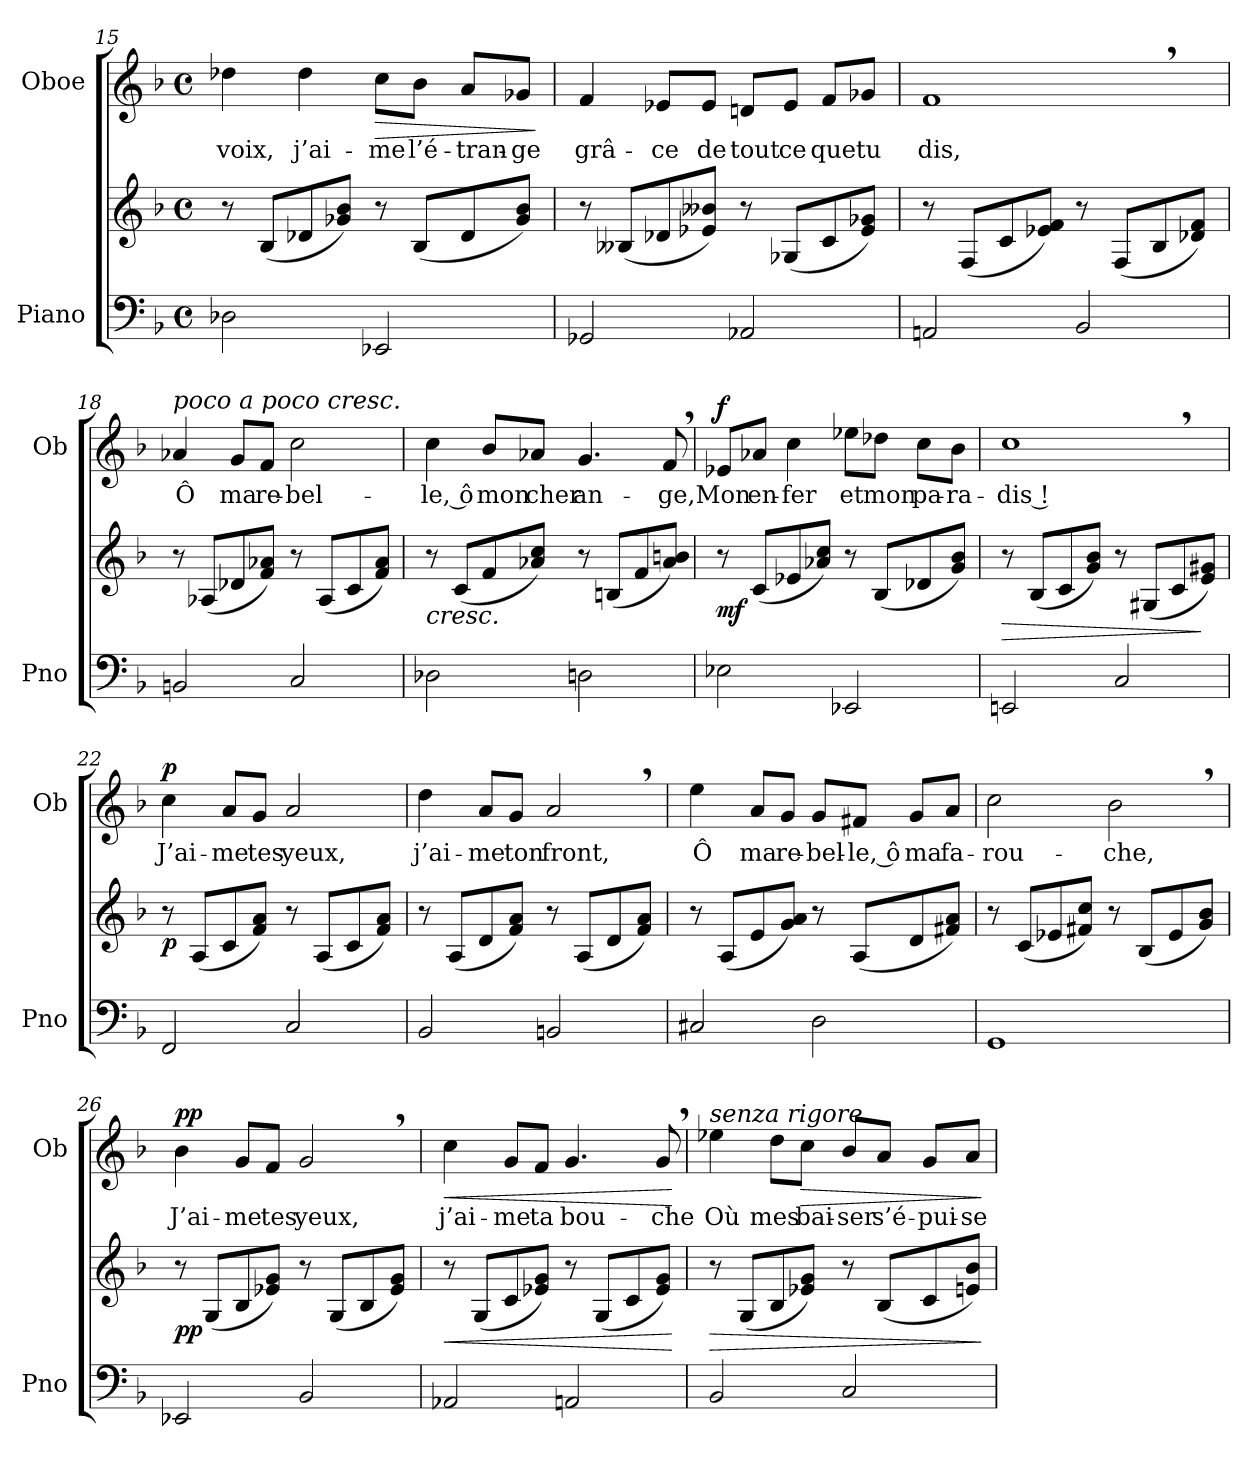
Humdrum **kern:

**kern	**kern	**dynam	**kern	**text	**dynam
*part2	*part2	*part2	*part1	*part1	*part1
*staff3	*staff2	*staff2/3	*staff1	*staff1	*staff1
*I"Piano	*	*	*I"Oboe	*	*
*I'Pno	*	*	*I'Ob	*	*
*clefF4	*clefG2	*	*clefG2	*	*
*k[b-]	*k[b-]	*	*k[b-]	*	*
*M4/4	*M4/4	*	*M4/4	*	*
*met(c)	*met(c)	*	*met(c)	*	*
=15	=15	=15	=15	=15	=15
!	!	!	!	!LO:LY:b	!
2D-X\	8r	.	4dd-X\	voix,	.
.	(8B-/L	.	.	.	.
!	!	!	!	!LO:LY:b	!
.	8d-X/	.	4dd-\	j’ai-	.
.	8g-X/ 8b-/J)	.	.	.	.
!	!	!	!	!LO:LY:b	!LO:HP:b
2EE-X/	8r	.	8cc\L	-me	>
!	!	!	!	!LO:LY:b	!
.	(8B-/L	.	8b-\J	l’é-	.
!	!	!	!	!LO:LY:b	!
.	8d-/	.	8a/L	-tran-	.
!	!	!	!	!LO:LY:b	!
.	8g-/ 8b-/J)	.	8g-X/J	-ge	.
.	.	.	.	.	]
=16	=16	=16	=16	=16	=16
!	!	!	!	!LO:LY:b	!
2GG-X/	8r	.	4f/	grâ-	.
.	(8B--X/L	.	.	.	.
!	!	!	!	!LO:LY:b	!
.	8d-X/	.	8e-X/L	-ce	.
!	!	!	!	!LO:LY:b	!
.	8e-X/ 8b--X/J)	.	8e-/J	de	.
!	!	!	!	!LO:LY:b	!
2AA-X/	8r	.	8dn/L	tout	.
!	!	!	!	!LO:LY:b	!
.	(8G-X/L	.	8e-/J	ce	.
!	!	!	!	!LO:LY:b	!
.	8c/	.	8f/L	que	.
!	!	!	!	!LO:LY:b	!
.	8e-/ 8g-X/J)	.	8g-X/J	tu	.
!!LO:PB:g=z
=17	=17	=17	=17	=17	=17
!	!	!	!	!LO:LY:b	!
2AAn/	8r	.	1f,	dis,	.
.	(8F/L	.	.	.	.
.	8c/	.	.	.	.
.	8e-X/ 8f/J)	.	.	.	.
2BB-/	8r	.	.	.	.
.	(8F/L	.	.	.	.
.	8B-/	.	.	.	.
.	8d-X/ 8f/J)	.	.	.	.
=18	=18	=18	=18	=18	=18
!	!	!	!LO:TX:a:i:t=poco a poco cresc.	!	!
!	!	!	!	!LO:LY:b	!
2BBn/	8r	.	4a-X/	Ô	.
.	(8A-X/L	.	.	.	.
!	!	!	!	!LO:LY:b	!
.	8d-X/	.	8g/L	ma	.
!	!	!	!	!LO:LY:b	!
.	8f/ 8a-X/J)	.	8f/J	re-	.
!	!	!	!	!LO:LY:b	!
2C/	8r	.	2cc\	-bel-	.
.	(8A-/L	.	.	.	.
.	8c/	.	.	.	.
.	8f/ 8a-/J)	.	.	.	.
=19	=19	=19	=19	=19	=19
!	!LO:TX:b:i:t=cresc.	!	!	!	!
!	!	!	!	!LO:LY:b	!
2D-X\	8r	.	4cc\	-le, ô	.
.	(8c/L	.	.	.	.
!	!	!	!	!LO:LY:b	!
.	8f/	.	8b-/L	mon	.
!	!	!	!	!LO:LY:b	!
.	8a-X/ 8cc/J)	.	8a-X/J	cher	.
!	!	!	!	!LO:LY:b	!
2Dn\	8r	.	4.g/	an-	.
.	(8Bn/L	.	.	.	.
.	8f/	.	.	.	.
!	!	!	!	!LO:LY:b	!
.	8a-/ 8bn/J)	.	8f,/	-ge,	.
!!LO:LB:g=z
=20	=20	=20	=20	=20	=20
!	!	!LO:DY:b	!	!LO:LY:b	!LO:DY:a
2E-X\	8r	mf	8e-X/L	Mon	f
!	!	!	!	!LO:LY:b	!
.	(8c/L	.	8a-X/J	en-	.
!	!	!	!	!LO:LY:b	!
.	8e-X/	.	4cc\	-fer	.
.	8a-X/ 8cc/J)	.	.	.	.
!	!	!	!	!LO:LY:b	!
2EE-X/	8r	.	8ee-X\L	et	.
!	!	!	!	!LO:LY:b	!
.	(8B-/L	.	8dd-X\J	mon	.
!	!	!	!	!LO:LY:b	!
.	8d-X/	.	8cc\L	pa-	.
!	!	!	!	!LO:LY:b	!
.	8g/ 8b-/J)	.	8b-\J	-ra-	.
=21	=21	=21	=21	=21	=21
!	!	!LO:HP:b	!	!LO:LY:b	!
2EEn/	8r	>	1cc,	-dis !	.
.	(8B-/L	.	.	.	.
.	8c/	.	.	.	.
.	8g/ 8b-/J)	.	.	.	.
2C/	8r	.	.	.	.
.	(8G#X/L	.	.	.	.
.	8c/	.	.	.	.
.	8e/ 8g#X/J)	]	.	.	.
=22	=22	=22	=22	=22	=22
!	!	!LO:DY:b	!	!LO:LY:b	!LO:DY:a
2FF/	8r	p	4cc\	J’ai-	p
.	(8A/L	.	.	.	.
!	!	!	!	!LO:LY:b	!
.	8c/	.	8a/L	-me	.
!	!	!	!	!LO:LY:b	!
.	8f/ 8a/J)	.	8g/J	tes	.
!	!	!	!	!LO:LY:b	!
2C/	8r	.	2a/	yeux,	.
.	(8A/L	.	.	.	.
.	8c/	.	.	.	.
.	8f/ 8a/J)	.	.	.	.
!!LO:LB:g=z
=23	=23	=23	=23	=23	=23
!	!	!	!	!LO:LY:b	!
2BB-/	8r	.	4dd\	j’ai-	.
.	(8A/L	.	.	.	.
!	!	!	!	!LO:LY:b	!
.	8d/	.	8a/L	-me	.
!	!	!	!	!LO:LY:b	!
.	8f/ 8a/J)	.	8g/J	ton	.
!	!	!	!	!LO:LY:b	!
2BBn/	8r	.	2a,/	front,	.
.	(8A/L	.	.	.	.
.	8d/	.	.	.	.
.	8f/ 8a/J)	.	.	.	.
=24	=24	=24	=24	=24	=24
!	!	!	!	!LO:LY:b	!
2C#X/	8r	.	4ee\	Ô	.
.	(8A/L	.	.	.	.
!	!	!	!	!LO:LY:b	!
.	8e/	.	8a/L	ma	.
!	!	!	!	!LO:LY:b	!
.	8g/ 8a/J)	.	8g/J	re-	.
!	!	!	!	!LO:LY:b	!
2D\	8r	.	8g/L	-bel-	.
!	!	!	!	!LO:LY:b	!
.	(8A/L	.	8f#X/J	-le, ô	.
!	!	!	!	!LO:LY:b	!
.	8d/	.	8g/L	ma	.
!	!	!	!	!LO:LY:b	!
.	8f#X/ 8a/J)	.	8a/J	fa-	.
=25	=25	=25	=25	=25	=25
!	!	!	!	!LO:LY:b	!
1GG	8r	.	2cc\	-rou-	.
.	(8c/L	.	.	.	.
.	8e-X/	.	.	.	.
.	8f#X/ 8cc/J)	.	.	.	.
!	!	!	!	!LO:LY:b	!
.	8r	.	2b-,\	-che,	.
.	(8B-/L	.	.	.	.
.	8e-/	.	.	.	.
.	8g/ 8b-/J)	.	.	.	.
!!LO:LB:g=z
=26	=26	=26	=26	=26	=26
!	!	!LO:DY:b	!	!LO:LY:b	!LO:DY:a
2EE-X/	8r	pp	4b-\	J’ai-	pp
.	(8G/L	.	.	.	.
!	!	!	!	!LO:LY:b	!
.	8B-/	.	8g/L	-me	.
!	!	!	!	!LO:LY:b	!
.	8e-X/ 8g/J)	.	8f/J	tes	.
!	!	!	!	!LO:LY:b	!
2BB-/	8r	.	2g,/	yeux,	.
.	(8G/L	.	.	.	.
.	8B-/	.	.	.	.
.	8e-/ 8g/J)	.	.	.	.
=27	=27	=27	=27	=27	=27
!	!	!LO:HP:b	!	!LO:LY:b	!LO:HP:b
2AA-X/	8r	<	4cc\	j’ai-	<
.	(8G/L	.	.	.	.
!	!	!	!	!LO:LY:b	!
.	8c/	.	8g/L	-me	.
!	!	!	!	!LO:LY:b	!
.	8e-X/ 8g/J)	.	8f/J	ta	.
!	!	!	!	!LO:LY:b	!
2AAn/	8r	.	4.g/	bou-	.
.	(8G/L	.	.	.	.
.	8c/	.	.	.	.
!	!	!	!	!LO:LY:b	!
.	8e-/ 8g/J)	.	8g,/	-che	.
.	.	[	.	.	[
=28	=28	=28	=28	=28	=28
!	!	!	!LO:TX:a:i:t=senza rigore	!	!
!	!	!LO:HP:b	!	!LO:LY:b	!
2BB-/	8r	>	4ee-X\	Où	.
.	(8G/L	.	.	.	.
!	!	!	!	!LO:LY:b	!
.	8B-/	.	8dd\L	mes	.
!	!	!	!	!LO:LY:b	!LO:HP:b
.	8e-X/ 8g/J)	.	8cc\J	bai-	>
!	!	!	!	!LO:LY:b	!
2C/	8r	.	8b-/L	-ser	.
!	!	!	!	!LO:LY:b	!
.	(8B-/L	.	8a/J	s’é-	.
!	!	!	!	!LO:LY:b	!
.	8c/	.	8g/L	-pui-	.
!	!	!	!	!LO:LY:b	!
.	8en/ 8b-/J)	.	8a/J	-se-	.
.	.	]	.	.	]
=	=	=	=	=	=
*-	*-	*-	*-	*-	*-
